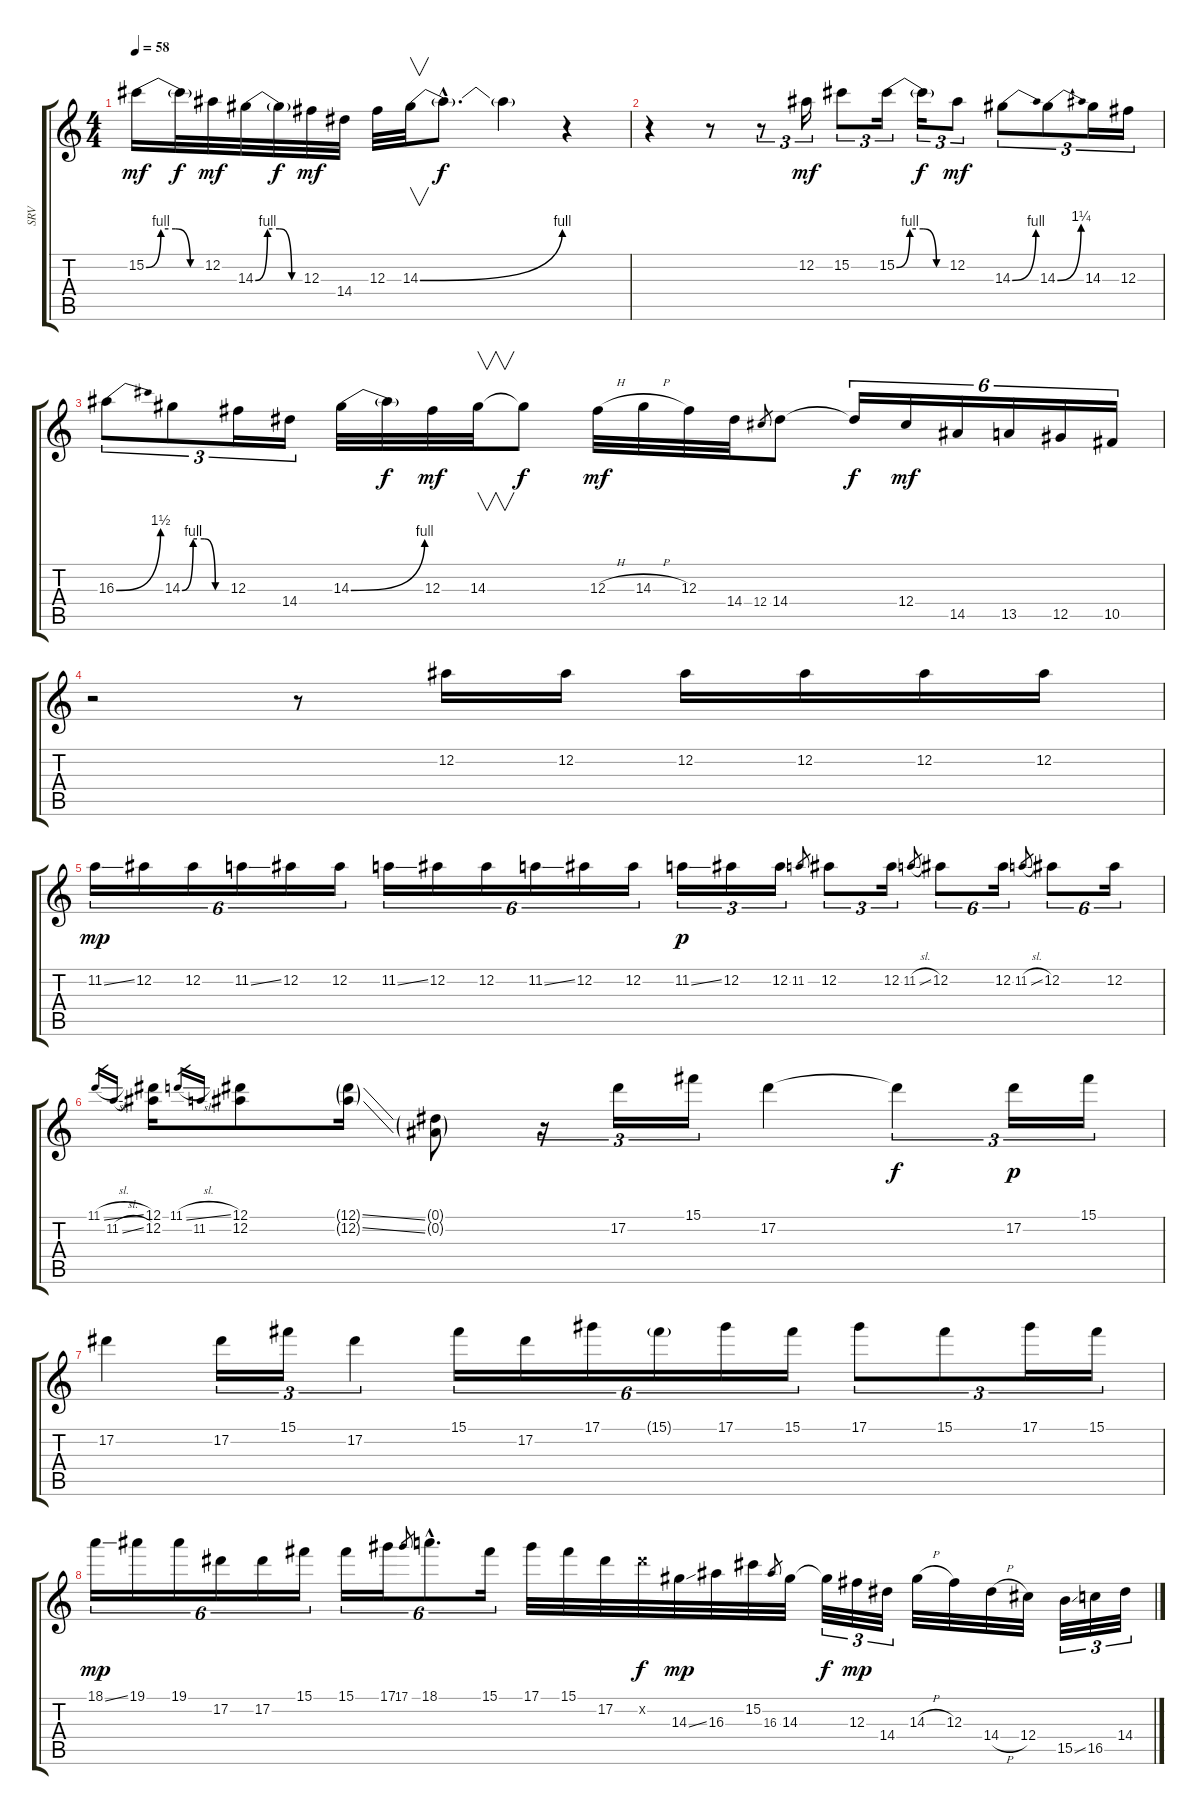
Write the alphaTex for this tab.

\track ("SRV" "SRV") {instrument electricbassfinger}
\staff {score tabs}
\tuning (Eb4 Bb3 Gb3 Db3 Ab2 Eb2) {hide}
\ts (4 4)
\tempo 58
\clef g2
\ks c
15.2{be (custom 0 0 15 4 30 4 45 0 60 0)}.16{dy mf} 15.2{t}.32{dy f} 12.2.32{dy mf} 14.3{be (custom 0 0 15 4 30 4 45 0 60 0)}.32 14.3{t}.32{dy f} 12.3.32{dy mf} 14.4.32 12.3.32 14.3{be (bend 0 0 60 4)}.32{v} 14.3{hac t}.8{d dy f} 14.3{t}.4 r.4 |
r.4 r.8 r.8{tu (3 2)} 12.2.16{tu (3 2) dy mf} 15.2.8{tu (3 2)} 15.2{be (custom 0 0 15 4 30 4 45 0 60 0)}.16{tu (3 2)} 15.2{t}.16{tu (3 2) dy f} 12.2.8{tu (3 2) dy mf} 14.3{be (bend 0 0 60 4)}.8{tu (3 2)} 14.3{be (bend 0 0 60 5)}.8{tu (3 2)} 14.3.16{tu (3 2)} 12.3.16{tu (3 2)} |
16.3{be (bend 0 0 60 6)}.8{tu (3 2)} 14.3{be (custom 0 0 15 4 30 4 45 0 60 0)}.8{tu (3 2)} 12.3.16{tu (3 2)} 14.4.16{tu (3 2)} 14.3{be (bend 0 0 60 4)}.32 14.3{t}.32{dy f} 12.3.32{dy mf} 14.3.32{v} 14.3{t}.8{dy f} 12.3{h}.32{dy mf} 14.3{h}.32 12.3.32 14.4.32 12.4.8{gr} 14.4.8 14.4{t}.16{tu (6 4) dy f} 12.4.16{tu (6 4) dy mf} 14.5.16{tu (6 4)} 13.5.16{tu (6 4)} 12.5.16{tu (6 4)} 10.5.16{tu (6 4)} |
r.2 r.8 12.2.16 12.2.16 12.2.16 12.2.16 12.2.16 12.2.16 |
11.2{ss}.16{tu (6 4) dy mp} 12.2.16{tu (6 4)} 12.2.16{tu (6 4)} 11.2{ss}.16{tu (6 4)} 12.2.16{tu (6 4)} 12.2.16{tu (6 4)} 11.2{ss}.16{tu (6 4)} 12.2.16{tu (6 4)} 12.2.16{tu (6 4)} 11.2{ss}.16{tu (6 4)} 12.2.16{tu (6 4)} 12.2.16{tu (6 4)} 11.2{ss}.16{tu (3 2) dy p} 12.2.16{tu (3 2)} 12.2.16{tu (3 2)} 11.2.8{gr} 12.2.8{tu (3 2)} 12.2.16{tu (3 2)} 11.2{sl}.8{gr} 12.2.8{tu (6 4)} 12.2.16{tu (6 4)} 11.2{sl}.8{gr} 12.2.8{tu (6 4)} 12.2.16{tu (6 4)} |
11.1{sl}.16{gr} 11.2{sl}.16{gr} (12.1 12.2).16 11.1{sl}.16{gr} 11.2.16{gr} (12.1 12.2).8 (12.1{ss g} 12.2{ss g}).16 (0.1{g} 0.2{g}).8 r.16{tu (3 2)} 17.2.16{tu (3 2)} 15.1.16{tu (3 2)} 17.2.4 17.2{t}.4{tu (3 2) dy f} 17.2.16{tu (3 2) dy p} 15.1.16{tu (3 2)} |
17.2.4 17.2.16{tu (3 2)} 15.1.16{tu (3 2)} 17.2.4{tu (3 2)} 15.1.16{tu (6 4)} 17.2.16{tu (6 4)} 17.1.16{tu (6 4)} 15.1{g}.16{tu (6 4)} 17.1.16{tu (6 4)} 15.1.16{tu (6 4)} 17.1.8{tu (3 2)} 15.1.8{tu (3 2)} 17.1.16{tu (3 2)} 15.1.16{tu (3 2)} |
18.1{ss}.16{tu (6 4) dy mp} 19.1.16{tu (6 4)} 19.1.16{tu (6 4)} 17.2.16{tu (6 4)} 17.2.16{tu (6 4)} 15.1.16{tu (6 4)} 15.1.16{tu (6 4)} 17.1.16{tu (6 4)} 17.1.8{gr} 18.1{hac}.8{d tu (6 4)} 15.1.16{tu (6 4)} 17.1.32 15.1.32 17.2.32 17.2{x}.32{dy f} 14.3{ss}.32{dy mp} 16.3.32 15.2.32 16.3.8{gr} 14.3.32 14.3{t}.32{tu (3 2) dy f} 12.3.32{tu (3 2) dy mp} 14.4.32{tu (3 2)} 14.3{h}.32 12.3.32 14.4{h}.32 12.4.32 15.5{ss}.32{tu (3 2)} 16.5.32{tu (3 2)} 14.4.32{tu (3 2)}
